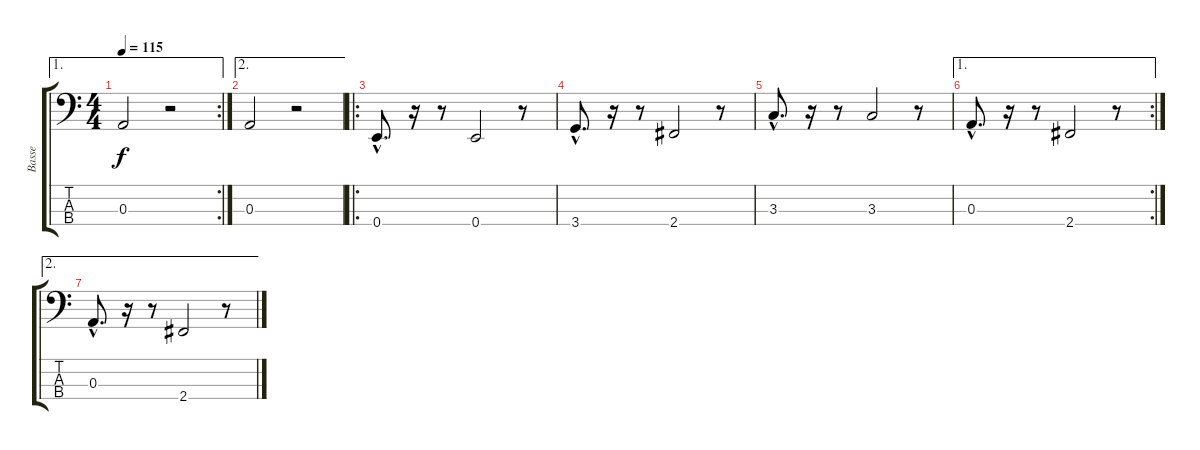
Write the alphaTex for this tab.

\track ("Basse" "Basse") {instrument electricbassfinger}
\staff {score tabs}
\tuning (G2 D2 A1 E1) {hide}
\ae 1
\rc 2
\ts (4 4)
\tempo 115
\clef f4
\ks c
0.3.2{dy f} r.2 |
\ae 2
0.3.2 r.2 |
\ro
0.4{hac}.8{d} r.16 r.8 0.4.2 r.8 |
3.4{hac}.8{d} r.16 r.8 2.4.2 r.8 |
3.3{hac}.8{d} r.16 r.8 3.3.2 r.8 |
\ae 1
\rc 2
0.3{hac}.8{d} r.16 r.8 2.4.2 r.8 |
\ae 2
0.3{hac}.8{d} r.16 r.8 2.4.2 r.8
